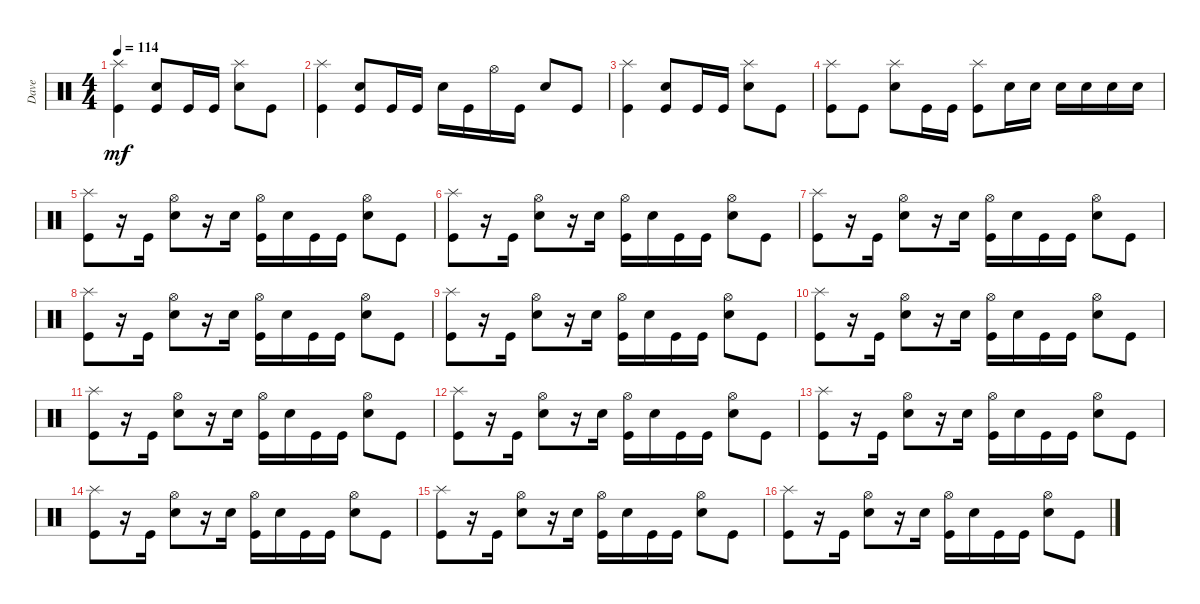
\track ("Dave" "Dave") {instrument percussion}
\staff {score}
\articulation defaults
\ts (4 4)
\tempo 114
\clef neutral
\ks c
("Kick (hit)" "Splash (hit)").4{dy mf} ("Kick (hit)" "Snare (hit) 2").8 "Kick (hit)".16 "Kick (hit)".16 ("Snare (hit) 2" "Splash (hit)").8 "Kick (hit)".8 |
("Splash (hit)" "Kick (hit)").4 ("Kick (hit)" "Snare (hit) 2").8 "Kick (hit)".16 "Kick (hit)".16 "Snare (hit) 2".16 "Kick (hit)".16 "Hi-Hat (open)".16 "Kick (hit)".16 "Snare (hit) 2".8 "Kick (hit)".8 |
("Kick (hit)" "Splash (hit)").4 ("Kick (hit)" "Snare (hit) 2").8 "Kick (hit)".16 "Kick (hit)".16 ("Snare (hit) 2" "Splash (hit)").8 "Kick (hit)".8 |
("Kick (hit)" "Splash (hit)").8 "Kick (hit)".8 ("Splash (hit)" "Snare (hit) 2").8 "Kick (hit)".16 "Kick (hit)".16 ("Kick (hit)" "Splash (hit)").8 "Snare (hit) 2".16 "Snare (hit) 2".16 "Snare (hit) 2".16 "Snare (hit) 2".16 "Snare (hit) 2".16 "Snare (hit) 2".16 |
("Kick (hit)" "Splash (hit)").8 r.16 "Kick (hit)".16 ("Snare (hit) 2" "Hi-Hat (open)").8 r.16 "Snare (hit) 2".16 ("Kick (hit)" "Hi-Hat (open)").16 "Snare (hit) 2".16 "Kick (hit)".16 "Kick (hit)".16 ("Snare (hit) 2" "Hi-Hat (open)").8 "Kick (hit)".8 |
("Kick (hit)" "Splash (hit)").8 r.16 "Kick (hit)".16 ("Snare (hit) 2" "Hi-Hat (open)").8 r.16 "Snare (hit) 2".16 ("Kick (hit)" "Hi-Hat (open)").16 "Snare (hit) 2".16 "Kick (hit)".16 "Kick (hit)".16 ("Snare (hit) 2" "Hi-Hat (open)").8 "Kick (hit)".8 |
("Kick (hit)" "Splash (hit)").8 r.16 "Kick (hit)".16 ("Snare (hit) 2" "Hi-Hat (open)").8 r.16 "Snare (hit) 2".16 ("Kick (hit)" "Hi-Hat (open)").16 "Snare (hit) 2".16 "Kick (hit)".16 "Kick (hit)".16 ("Snare (hit) 2" "Hi-Hat (open)").8 "Kick (hit)".8 |
("Kick (hit)" "Splash (hit)").8 r.16 "Kick (hit)".16 ("Snare (hit) 2" "Hi-Hat (open)").8 r.16 "Snare (hit) 2".16 ("Kick (hit)" "Hi-Hat (open)").16 "Snare (hit) 2".16 "Kick (hit)".16 "Kick (hit)".16 ("Snare (hit) 2" "Hi-Hat (open)").8 "Kick (hit)".8 |
("Kick (hit)" "Splash (hit)").8 r.16 "Kick (hit)".16 ("Snare (hit) 2" "Hi-Hat (open)").8 r.16 "Snare (hit) 2".16 ("Kick (hit)" "Hi-Hat (open)").16 "Snare (hit) 2".16 "Kick (hit)".16 "Kick (hit)".16 ("Snare (hit) 2" "Hi-Hat (open)").8 "Kick (hit)".8 |
("Kick (hit)" "Splash (hit)").8 r.16 "Kick (hit)".16 ("Snare (hit) 2" "Hi-Hat (open)").8 r.16 "Snare (hit) 2".16 ("Kick (hit)" "Hi-Hat (open)").16 "Snare (hit) 2".16 "Kick (hit)".16 "Kick (hit)".16 ("Snare (hit) 2" "Hi-Hat (open)").8 "Kick (hit)".8 |
("Kick (hit)" "Splash (hit)").8 r.16 "Kick (hit)".16 ("Snare (hit) 2" "Hi-Hat (open)").8 r.16 "Snare (hit) 2".16 ("Kick (hit)" "Hi-Hat (open)").16 "Snare (hit) 2".16 "Kick (hit)".16 "Kick (hit)".16 ("Snare (hit) 2" "Hi-Hat (open)").8 "Kick (hit)".8 |
("Kick (hit)" "Splash (hit)").8 r.16 "Kick (hit)".16 ("Snare (hit) 2" "Hi-Hat (open)").8 r.16 "Snare (hit) 2".16 ("Kick (hit)" "Hi-Hat (open)").16 "Snare (hit) 2".16 "Kick (hit)".16 "Kick (hit)".16 ("Snare (hit) 2" "Hi-Hat (open)").8 "Kick (hit)".8 |
("Kick (hit)" "Splash (hit)").8 r.16 "Kick (hit)".16 ("Snare (hit) 2" "Hi-Hat (open)").8 r.16 "Snare (hit) 2".16 ("Kick (hit)" "Hi-Hat (open)").16 "Snare (hit) 2".16 "Kick (hit)".16 "Kick (hit)".16 ("Snare (hit) 2" "Hi-Hat (open)").8 "Kick (hit)".8 |
("Kick (hit)" "Splash (hit)").8 r.16 "Kick (hit)".16 ("Snare (hit) 2" "Hi-Hat (open)").8 r.16 "Snare (hit) 2".16 ("Kick (hit)" "Hi-Hat (open)").16 "Snare (hit) 2".16 "Kick (hit)".16 "Kick (hit)".16 ("Snare (hit) 2" "Hi-Hat (open)").8 "Kick (hit)".8 |
("Kick (hit)" "Splash (hit)").8 r.16 "Kick (hit)".16 ("Snare (hit) 2" "Hi-Hat (open)").8 r.16 "Snare (hit) 2".16 ("Kick (hit)" "Hi-Hat (open)").16 "Snare (hit) 2".16 "Kick (hit)".16 "Kick (hit)".16 ("Snare (hit) 2" "Hi-Hat (open)").8 "Kick (hit)".8 |
("Kick (hit)" "Splash (hit)").8 r.16 "Kick (hit)".16 ("Snare (hit) 2" "Hi-Hat (open)").8 r.16 "Snare (hit) 2".16 ("Kick (hit)" "Hi-Hat (open)").16 "Snare (hit) 2".16 "Kick (hit)".16 "Kick (hit)".16 ("Snare (hit) 2" "Hi-Hat (open)").8 "Kick (hit)".8
